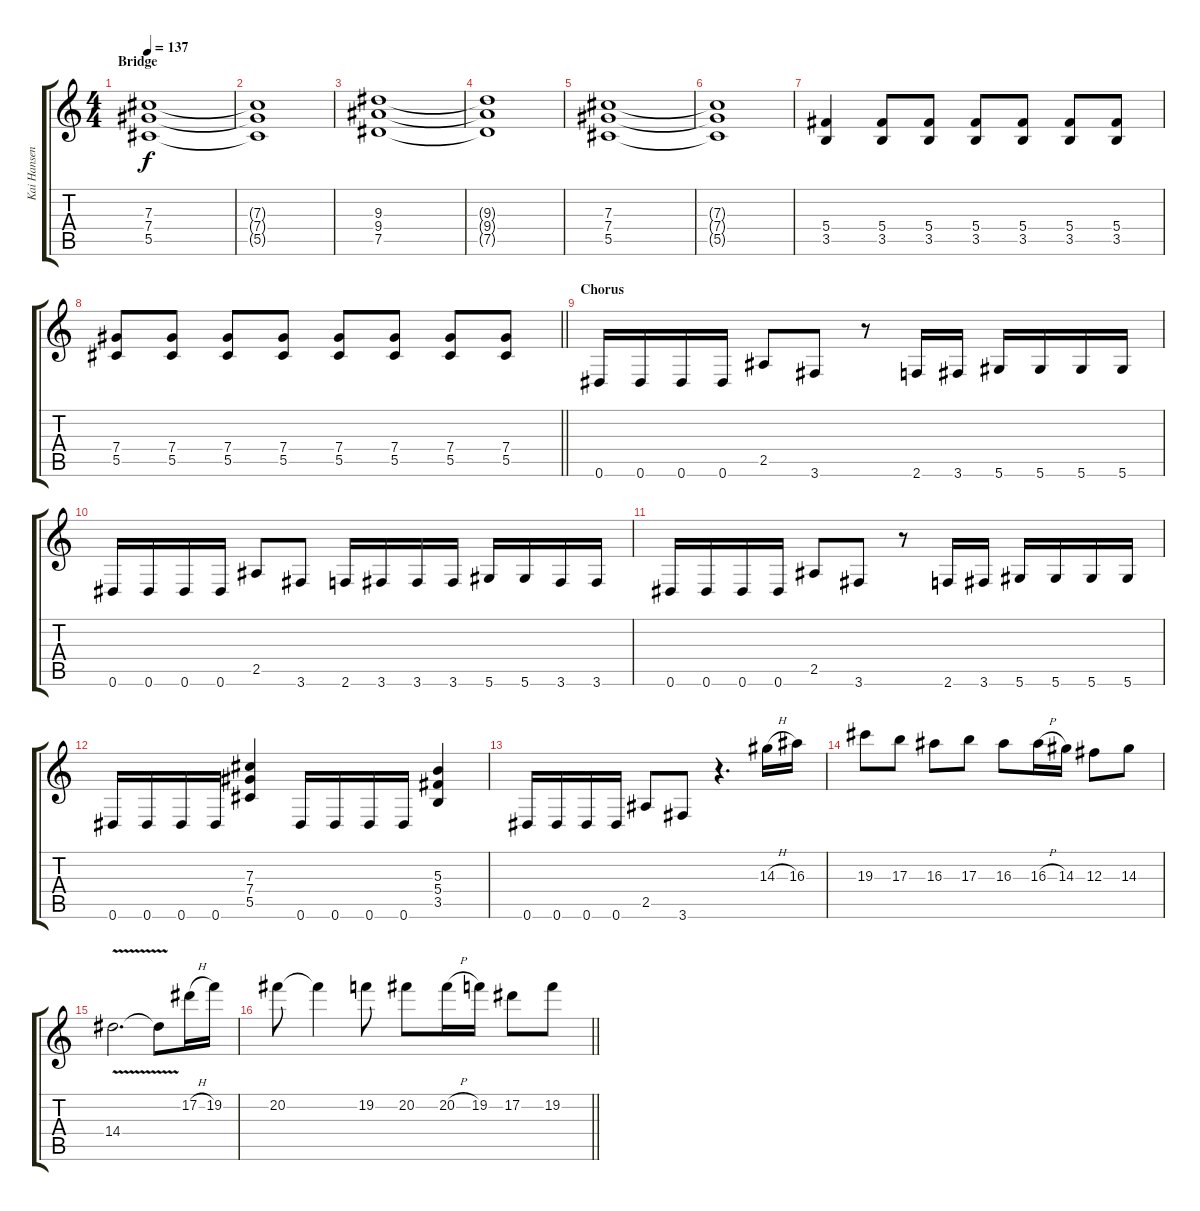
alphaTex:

\track ("Kai Hansen" "Kai Hansen") {instrument distortionguitar}
\staff {score tabs}
\tuning (Eb4 Bb3 Gb3 Db3 Ab2 Eb2) {hide}
\ts (4 4)
\section ("" "Bridge")
\tempo 137
\clef g2
\ks c
(7.3 7.4 5.5).1{dy f volume 6} |
(7.3{t} 7.4{t} 5.5{t}).1 |
(9.3 9.4 7.5).1 |
(9.3{t} 9.4{t} 7.5{t}).1 |
(7.3 7.4 5.5).1 |
(7.3{t} 7.4{t} 5.5{t}).1 |
(5.4 3.5).4 (5.4 3.5).8 (5.4 3.5).8 (5.4 3.5).8 (5.4 3.5).8 (5.4 3.5).8 (5.4 3.5).8 |
\barLineRight lightlight
(7.4 5.5).8 (7.4 5.5).8 (7.4 5.5).8 (7.4 5.5).8 (7.4 5.5).8 (7.4 5.5).8 (7.4 5.5).8 (7.4 5.5).8 |
\section ("" "Chorus")
0.6.16{volume 12} 0.6.16 0.6.16 0.6.16 2.5.8 3.6.8 r.8 2.6.16 3.6.16 5.6.16 5.6.16 5.6.16 5.6.16 |
0.6.16 0.6.16 0.6.16 0.6.16 2.5.8 3.6.8 2.6.16 3.6.16 3.6.16 3.6.16 5.6.16 5.6.16 3.6.16 3.6.16 |
0.6.16 0.6.16 0.6.16 0.6.16 2.5.8 3.6.8 r.8 2.6.16 3.6.16 5.6.16 5.6.16 5.6.16 5.6.16 |
0.6.16 0.6.16 0.6.16 0.6.16 (7.3 7.4 5.5).4 0.6.16 0.6.16 0.6.16 0.6.16 (5.3 5.4 3.5).4 |
0.6.16 0.6.16 0.6.16 0.6.16 2.5.8 3.6.8 r.4{d} 14.3{h}.16{volume 10 instrument overdrivenguitar} 16.3.16 |
19.3.8 17.3.8 16.3.8 17.3.8 16.3.8 16.3{h}.16 14.3.16 12.3.8 14.3.8 |
14.4{v}.2{d} 14.4{t}.8 17.2{h}.16 19.2.16 |
\barLineRight lightlight
20.2.8 20.2{t}.4 19.2.8 20.2.8 20.2{h}.16 19.2.16 17.2.8 19.2.8
